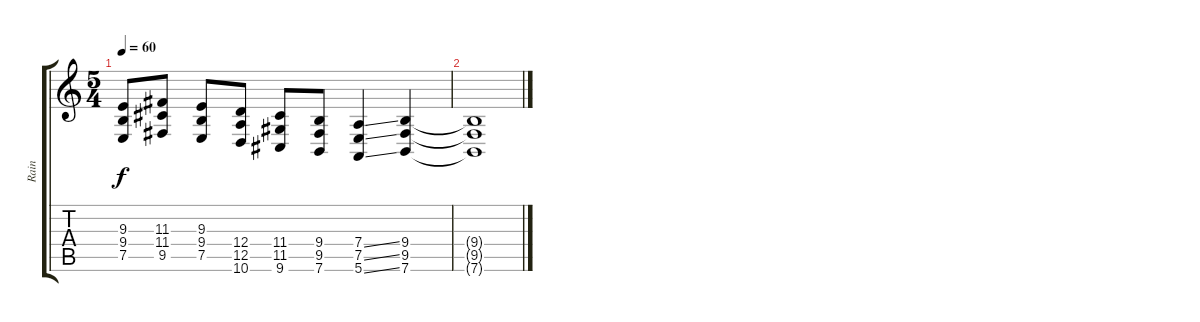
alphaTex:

\track ("Rain" "Rain") {instrument fx1rain}
\staff {score tabs}
\tuning (E4 B3 G3 D3 A2 E2) {hide}
\ts (5 4)
\tempo 60
\clef g2
\ks c
(9.3 9.4 7.5).8{dy f} (11.3 11.4 9.5).8 (9.3 9.4 7.5).8 (12.4 12.5 10.6).8 (11.4 11.5 9.6).8 (9.4 9.5 7.6).8 (7.4{ss} 7.5{ss} 5.6{ss}).4 (9.4 9.5 7.6).4 |
(9.4{t} 9.5{t} 7.6{t}).1
